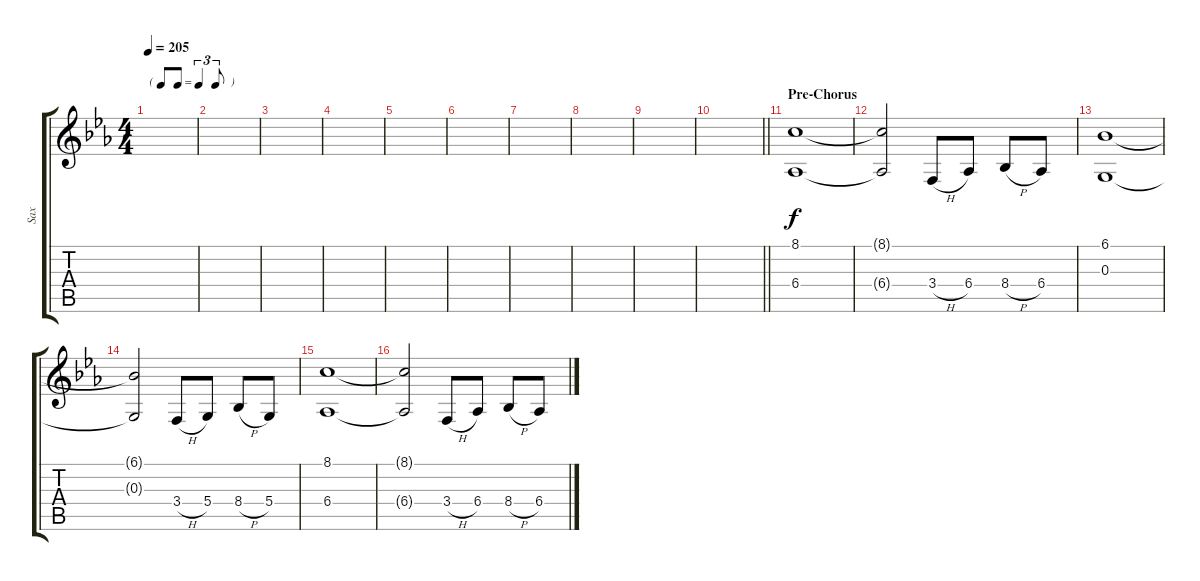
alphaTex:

\track ("Sax" "Sax") {instrument tenorsax}
\staff {score tabs}
\tuning (E4 B3 G3 D3 A2 E2) {hide}
\ts (4 4)
\tf triplet8th
\tempo 205
\clef g2
\ks eb
|
|
|
|
|
|
|
|
|
\barLineRight lightlight
|
\section ("" "Pre-Chorus")
(8.1 6.4).1 |
(8.1{t} 6.4{t}).2 3.4{h}.8 6.4.8 8.4{h}.8 6.4.8 |
(6.1 0.3).1 |
(6.1{t} 0.3{t}).2 3.4{h}.8 5.4.8 8.4{h}.8 5.4.8 |
(8.1 6.4).1 |
(8.1{t} 6.4{t}).2 3.4{h}.8 6.4.8 8.4{h}.8 6.4.8
